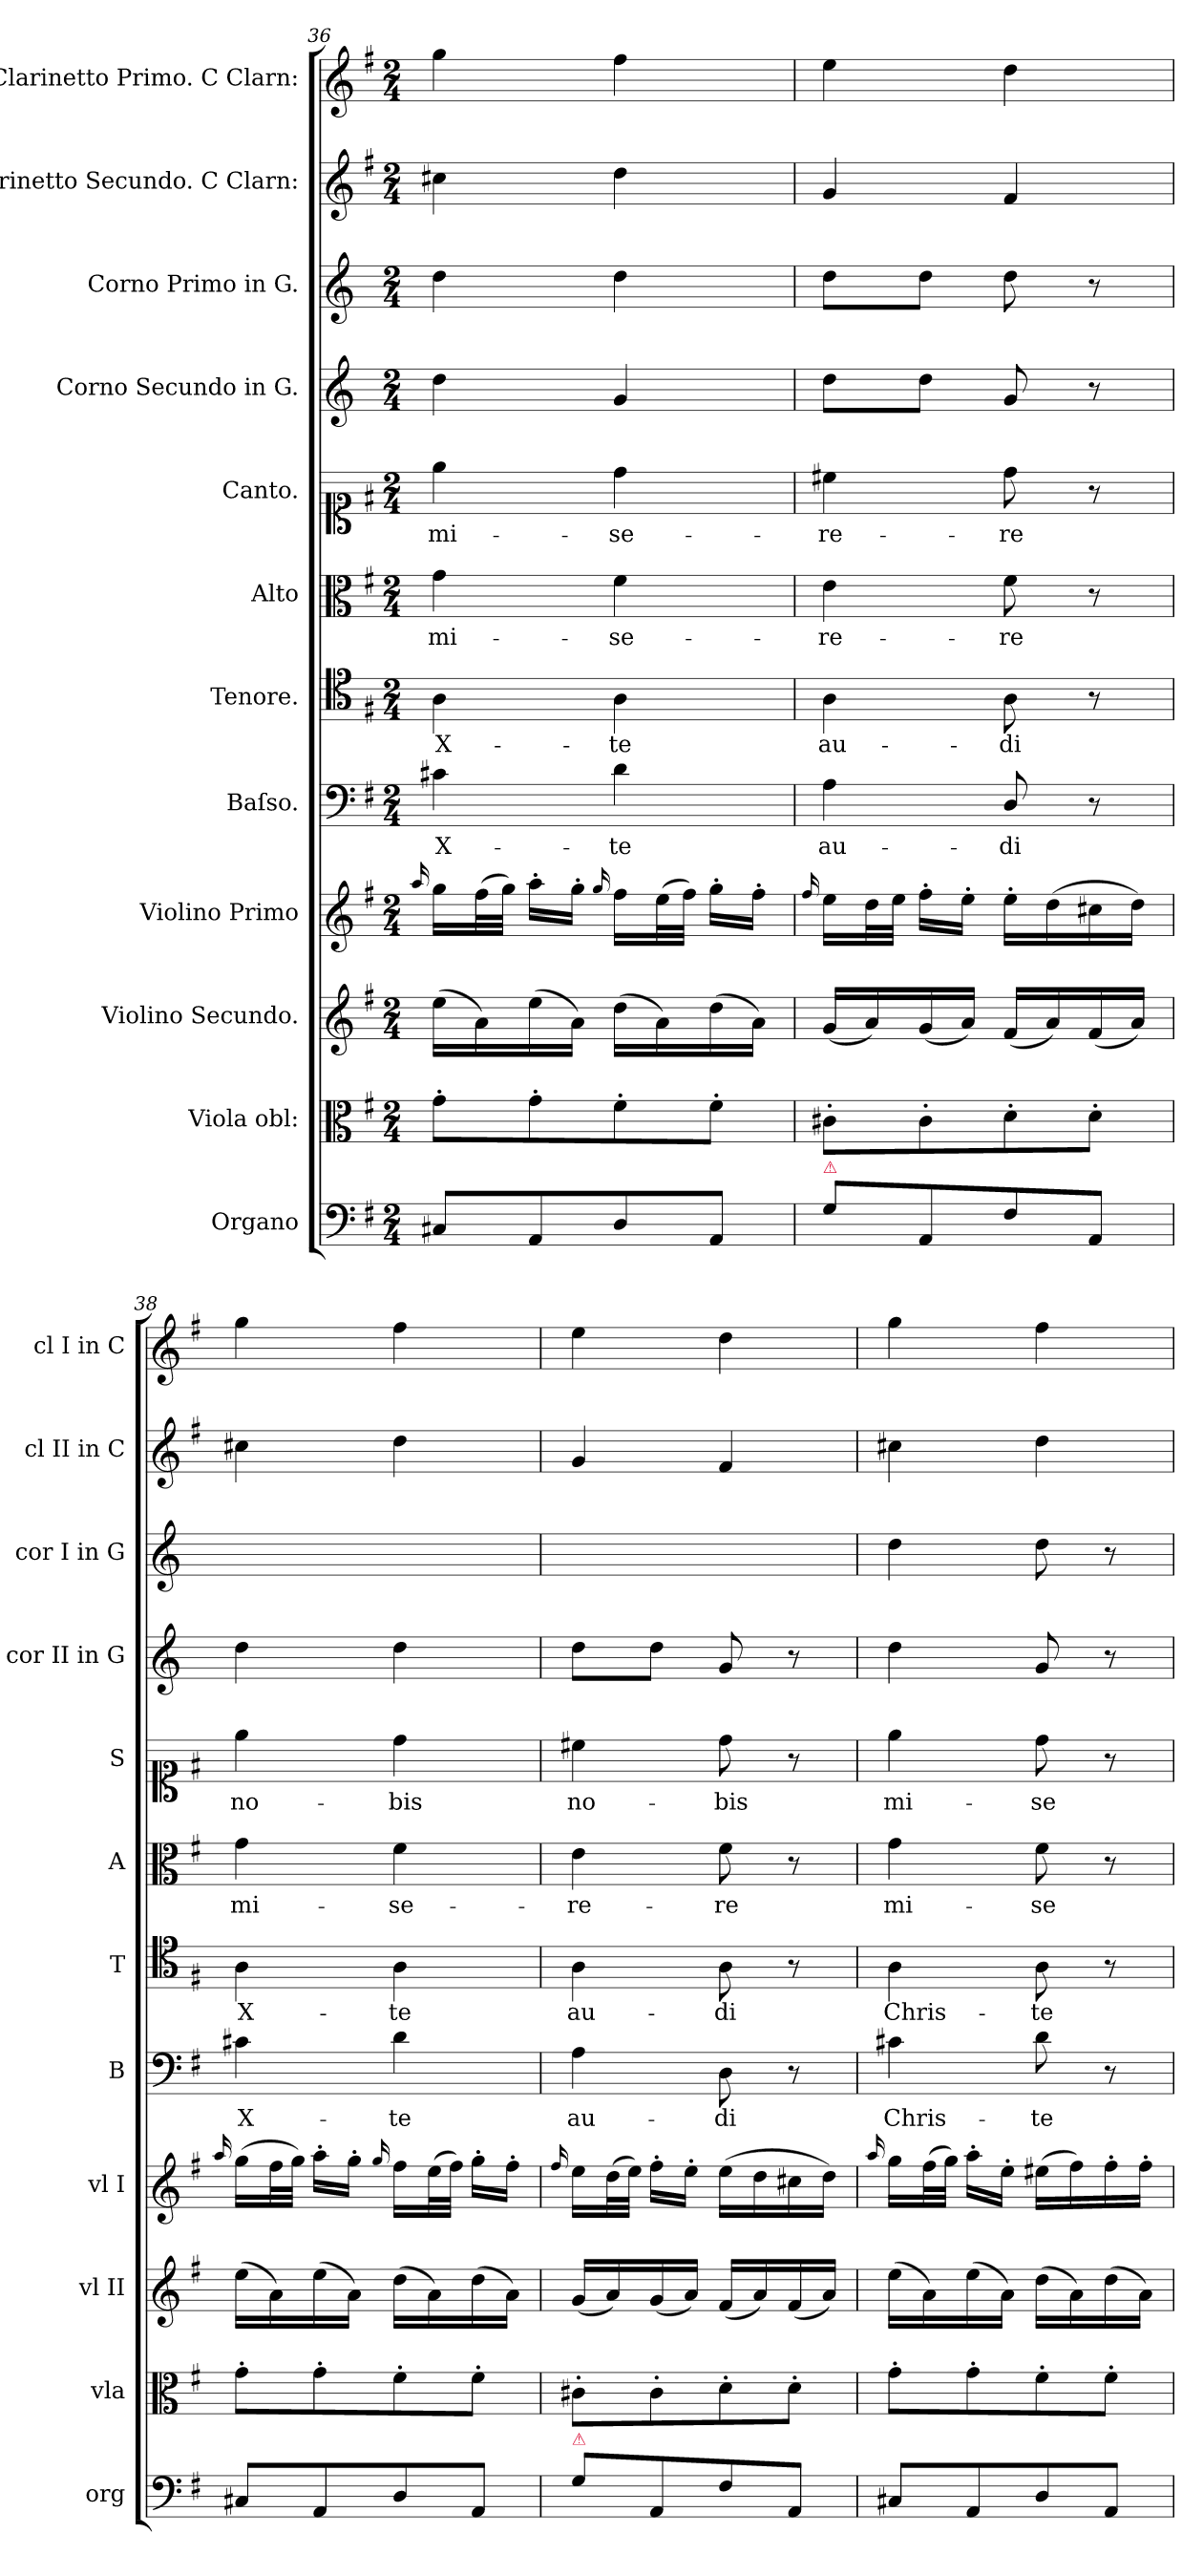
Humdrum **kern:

**kern	**dynam	**kern	**dynam	**kern	**kern	**dynam	**kern	**text	**dynam	**kern	**text	**dynam	**kern	**text	**kern	**text	**kern	**kern	**kern	**dynam	**kern	**dynam
*part12	*part12	*part11	*part11	*part10	*part9	*part9	*part8	*part8	*part8	*part7	*part7	*part7	*part6	*part6	*part5	*part5	*part4	*part3	*part2	*part2	*part1	*part1
*staff12	*staff12	*staff11	*staff11	*staff10	*staff9	*staff9	*staff8	*staff8	*staff8	*staff7	*staff7	*staff7	*staff6	*staff6	*staff5	*staff5	*staff4	*staff3	*staff2	*staff2	*staff1	*staff1
*I"Organo	*	*I"Viola obl:	*	*I"Violino Secundo.	*I"Violino Primo	*	*I"Baſso.	*	*	*I"Tenore.	*	*	*I"Alto	*	*I"Canto.	*	*I"Corno Secundo in G.	*I"Corno Primo in G.	*I"Clarinetto Secundo. C Clarn:	*	*I"Clarinetto Primo. C Clarn:	*
*I'org	*	*I'vla	*	*I'vl II	*I'vl I	*	*I'B	*	*	*I'T	*	*	*I'A	*	*I'S	*	*I'cor II in G	*I'cor I in G	*I'cl II in C	*	*I'cl I in C	*
*clefF4	*	*clefC3	*	*clefG2	*clefG2	*	*clefF4	*	*	*clefC4	*	*	*clefC3	*	*clefC1	*	*clefG2	*clefG2	*clefG2	*	*clefG2	*
*	*	*	*	*	*	*	*	*	*	*	*	*	*	*	*	*	*ITrd3c5	*ITrd3c5	*	*	*	*
*k[f#]	*	*k[f#]	*	*k[f#]	*k[f#]	*	*k[f#]	*	*	*k[f#]	*	*	*k[f#]	*	*k[f#]	*	*k[f#]	*k[f#]	*k[f#]	*	*k[f#]	*
*G:	*	*G:	*	*G:	*G:	*	*G:	*	*	*G:	*	*	*G:	*	*G:	*	*G:	*G:	*G:	*	*G:	*
*M2/4	*	*M2/4	*	*M2/4	*M2/4	*	*M2/4	*	*	*M2/4	*	*	*M2/4	*	*M2/4	*	*M2/4	*M2/4	*M2/4	*	*M2/4	*
=36	=36	=36	=36	=36	=36	=36	=36	=36	=36	=36	=36	=36	=36	=36	=36	=36	=36	=36	=36	=36	=36	=36
.	.	.	.	.	16qqaa/	.	.	.	.	.	.	.	.	.	.	.	.	.	.	.	.	.
!	!	!	!	!	!	!	!	!	!	!	!	!	!	!	!	!	!	!	!	!	!	!LO:DY:b
8C#X/L	.	8g'\L	.	(16ee\LL	16gg\LL	.	4c#X\	X-	.	4A\	X-	.	4g\	mi-	4ee\	mi-	4a\	4a\	4cc#X\	.	4gg\	pia
.	.	.	.	16a\)	(32ff#\L	.	.	.	.	.	.	.	.	.	.	.	.	.	.	.	.	.
.	.	.	.	.	32gg\JJJ)	.	.	.	.	.	.	.	.	.	.	.	.	.	.	.	.	.
8AA/	.	8g'\	.	(16ee\	16aa'\LL	.	.	.	.	.	.	.	.	.	.	.	.	.	.	.	.	.
.	.	.	.	16a\JJ)	16gg'\JJ	.	.	.	.	.	.	.	.	.	.	.	.	.	.	.	.	.
.	.	.	.	.	16qqgg/	.	.	.	.	.	.	.	.	.	.	.	.	.	.	.	.	.
8D/	.	8f#'\	.	(16dd\LL	16ff#\LL	.	4d\	-te	.	4A\	-te	.	4f#\	-se-	4dd\	-se-	4d/	4a\	4dd\	.	4ff#\	.
.	.	.	.	16a\)	(32ee\L	.	.	.	.	.	.	.	.	.	.	.	.	.	.	.	.	.
.	.	.	.	.	32ff#\JJJ)	.	.	.	.	.	.	.	.	.	.	.	.	.	.	.	.	.
8AA/J	.	8f#'\J	.	(16dd\	16gg'\LL	.	.	.	.	.	.	.	.	.	.	.	.	.	.	.	.	.
.	.	.	.	16a\JJ)	16ff#'\JJ	.	.	.	.	.	.	.	.	.	.	.	.	.	.	.	.	.
=37	=37	=37	=37	=37	=37	=37	=37	=37	=37	=37	=37	=37	=37	=37	=37	=37	=37	=37	=37	=37	=37	=37
.	.	.	.	.	16qqff#/	.	.	.	.	.	.	.	.	.	.	.	.	.	.	.	.	.
!LO:TX:a:color=crimson:t=⚠	!	!	!	!	!	!	!	!	!	!	!	!	!	!	!	!	!	!	!	!	!	!
8G\L	.	8c#X'\L	.	(16g/LL	16ee\LL	.	4A\	au-	.	4A\	au-	.	4e\	-re-	4cc#X\	-re-	8a\L	8a\L	4g/	.	4ee\	.
.	.	.	.	16a/)	32dd\L	.	.	.	.	.	.	.	.	.	.	.	.	.	.	.	.	.
.	.	.	.	.	32ee\JJJ	.	.	.	.	.	.	.	.	.	.	.	.	.	.	.	.	.
8AA/	.	8c#'\	.	(16g/	16ff#'\LL	.	.	.	.	.	.	.	.	.	.	.	8a\J	8a\J	.	.	.	.
.	.	.	.	16a/JJ)	16ee'\JJ	.	.	.	.	.	.	.	.	.	.	.	.	.	.	.	.	.
8F#\	.	8d'\	.	(16f#/LL	16ee'\LL	.	8D/	-di	.	8A\	-di	.	8f#\	-re	8dd\	-re	8d/	8a\	4f#/	.	4dd\	.
.	.	.	.	16a/)	(16dd\	.	.	.	.	.	.	.	.	.	.	.	.	.	.	.	.	.
8AA/J	.	8d'\J	.	(16f#/	16cc#X\	.	8r	.	.	8r	.	.	8r	.	8r	.	8r	8r	.	.	.	.
.	.	.	.	16a/JJ)	16dd\JJ)	.	.	.	.	.	.	.	.	.	.	.	.	.	.	.	.	.
=38	=38	=38	=38	=38	=38	=38	=38	=38	=38	=38	=38	=38	=38	=38	=38	=38	=38	=38	=38	=38	=38	=38
.	.	.	.	.	16qqaa/	.	.	.	.	.	.	.	.	.	.	.	.	.	.	.	.	.
!	!LO:DY:b	!	!LO:DY:b	!	!	!LO:DY:b	!	!	!LO:DY:a:rj	!	!	!LO:DY:a	!	!LO:LY:i	!	!	!	!	!	!LO:DY:a	!	!LO:DY:b
8C#X/L	pia	8g'\L	pia	(16ee\LL	(16gg\LL	piano	4c#X\	X-	pia	4A\	X-	pia	4g\	mi-	4ee\	no-	4a\	4a\yy	4cc#X\	pia	4gg\	for
.	.	.	.	16a\)	32ff#\L	.	.	.	.	.	.	.	.	.	.	.	.	.	.	.	.	.
.	.	.	.	.	32gg\JJJ)	.	.	.	.	.	.	.	.	.	.	.	.	.	.	.	.	.
8AA/	.	8g'\	.	(16ee\	16aa'\LL	.	.	.	.	.	.	.	.	.	.	.	.	.	.	.	.	.
.	.	.	.	16a\JJ)	16gg'\JJ	.	.	.	.	.	.	.	.	.	.	.	.	.	.	.	.	.
.	.	.	.	.	16qqgg/	.	.	.	.	.	.	.	.	.	.	.	.	.	.	.	.	.
!	!	!	!	!	!	!	!	!	!	!	!	!	!	!LO:LY:i	!	!	!	!	!	!	!	!
8D/	.	8f#'\	.	(16dd\LL	16ff#\LL	.	4d\	-te	.	4A\	-te	.	4f#\	-se-	4dd\	-bis	4a\	4a\yy	4dd\	.	4ff#\	.
.	.	.	.	16a\)	(32ee\L	.	.	.	.	.	.	.	.	.	.	.	.	.	.	.	.	.
.	.	.	.	.	32ff#\JJJ)	.	.	.	.	.	.	.	.	.	.	.	.	.	.	.	.	.
8AA/J	.	8f#'\J	.	(16dd\	16gg'\LL	.	.	.	.	.	.	.	.	.	.	.	.	.	.	.	.	.
.	.	.	.	16a\JJ)	16ff#'\JJ	.	.	.	.	.	.	.	.	.	.	.	.	.	.	.	.	.
=39	=39	=39	=39	=39	=39	=39	=39	=39	=39	=39	=39	=39	=39	=39	=39	=39	=39	=39	=39	=39	=39	=39
.	.	.	.	.	16qqff#/	.	.	.	.	.	.	.	.	.	.	.	.	.	.	.	.	.
!LO:TX:a:color=crimson:t=⚠	!	!	!	!	!	!	!	!	!	!	!	!	!	!	!	!	!	!	!	!	!	!
!	!	!	!	!	!	!	!	!	!	!	!	!	!	!LO:LY:i	!	!	!	!	!	!	!	!
8G\L	.	8c#X'\L	.	(16g/LL	16ee\LL	.	4A\	au-	.	4A\	au-	.	4e\	-re-	4cc#X\	no-	8a\L	8a\Lyy	4g/	.	4ee\	.
.	.	.	.	16a/)	(32dd\L	.	.	.	.	.	.	.	.	.	.	.	.	.	.	.	.	.
.	.	.	.	.	32ee\JJJ)	.	.	.	.	.	.	.	.	.	.	.	.	.	.	.	.	.
8AA/	.	8c#'\	.	(16g/	16ff#'\LL	.	.	.	.	.	.	.	.	.	.	.	8a\J	8a\yy	.	.	.	.
.	.	.	.	16a/JJ)	16ee'\JJ	.	.	.	.	.	.	.	.	.	.	.	.	.	.	.	.	.
!	!	!	!	!	!	!	!	!	!	!	!	!	!	!LO:LY:i	!	!	!	!	!	!	!	!
8F#\	.	8d'\	.	(16f#/LL	(16ee\LL	.	8D\	-di	.	8A\	-di	.	8f#\	-re	8dd\	-bis	8d/	8a\Jyy	4f#/	.	4dd\	.
.	.	.	.	16a/)	16dd\	.	.	.	.	.	.	.	.	.	.	.	.	.	.	.	.	.
8AA/J	.	8d'\J	.	(16f#/	16cc#X\	.	8r	.	.	8r	.	.	8r	.	8r	.	8r	8ryy	.	.	.	.
.	.	.	.	16a/JJ)	16dd\JJ)	.	.	.	.	.	.	.	.	.	.	.	.	.	.	.	.	.
=40	=40	=40	=40	=40	=40	=40	=40	=40	=40	=40	=40	=40	=40	=40	=40	=40	=40	=40	=40	=40	=40	=40
.	.	.	.	.	16qqaa/	.	.	.	.	.	.	.	.	.	.	.	.	.	.	.	.	.
!	!LO:DY:b	!	!LO:DY:b	!	!	!LO:DY:b	!	!	!LO:DY:a:rj	!	!	!LO:DY:a	!	!	!	!	!	!	!	!	!	!
8C#X/L	for	8g'\L	for	(16ee\LL	16gg\LL	forto	4c#X\	Chris-	for	4A\	Chris-	fort	4g\	mi-	4ee\	mi-	4a\	4a\	4cc#X\	.	4gg\	.
.	.	.	.	16a\)	(32ff#\L	.	.	.	.	.	.	.	.	.	.	.	.	.	.	.	.	.
.	.	.	.	.	32gg\JJJ)	.	.	.	.	.	.	.	.	.	.	.	.	.	.	.	.	.
8AA/	.	8g'\	.	(16ee\	16aa'\LL	.	.	.	.	.	.	.	.	.	.	.	.	.	.	.	.	.
.	.	.	.	16a\JJ)	16ee'\JJ	.	.	.	.	.	.	.	.	.	.	.	.	.	.	.	.	.
8D/	.	8f#'\	.	(16dd\LL	(16ee#X\LL	.	8d\	-te	.	8A\	-te	.	8f#\	-se-	8dd\	-se-	8d/	8a\	4dd\	.	4ff#\	.
.	.	.	.	16a\)	16ff#\)	.	.	.	.	.	.	.	.	.	.	.	.	.	.	.	.	.
8AA/J	.	8f#'\J	.	(16dd\	16ff#'\	.	8r	.	.	8r	.	.	8r	.	8r	.	8r	8r	.	.	.	.
.	.	.	.	16a\JJ)	16ff#'\JJ	.	.	.	.	.	.	.	.	.	.	.	.	.	.	.	.	.
=	=	=	=	=	=	=	=	=	=	=	=	=	=	=	=	=	=	=	=	=	=	=
*-	*-	*-	*-	*-	*-	*-	*-	*-	*-	*-	*-	*-	*-	*-	*-	*-	*-	*-	*-	*-	*-	*-
